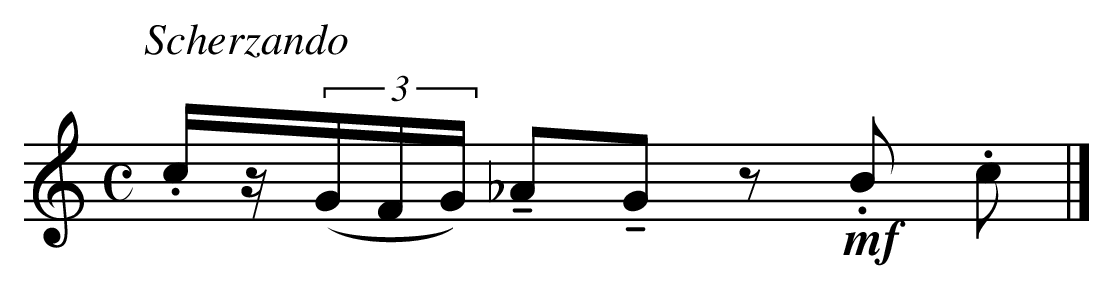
X:1
M: C
K: C
P: Scherzando
.c/z/(3(G/F/G/) !tenuto!_A!tenuto!G z !mf!.B .c |]
